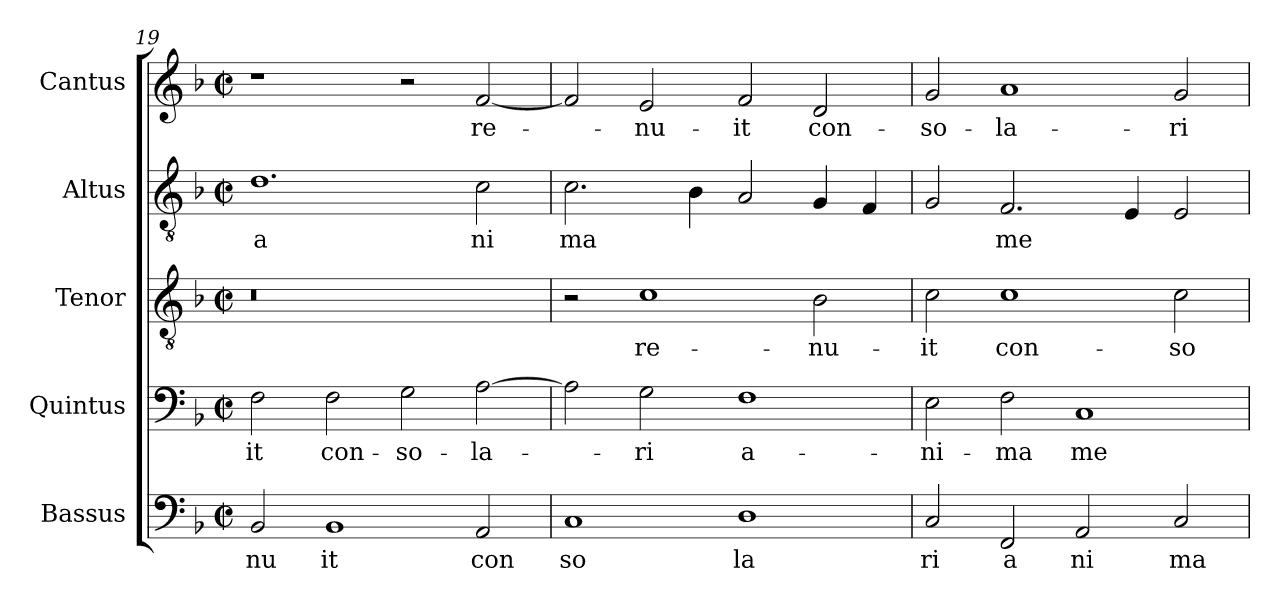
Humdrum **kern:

**kern	**text	**kern	**text	**kern	**text	**kern	**text	**kern	**text
*part5	*part5	*part4	*part4	*part3	*part3	*part2	*part2	*part1	*part1
*staff5	*staff5	*staff4	*staff4	*staff3	*staff3	*staff2	*staff2	*staff1	*staff1
*I"Bassus	*	*I"Quintus	*	*I"Tenor	*	*I"Altus	*	*I"Cantus	*
!!LO:PB:g=z
*clefF4	*	*clefF4	*	*clefGv2	*	*clefGv2	*	*clefG2	*
*k[b-]	*	*k[b-]	*	*k[b-]	*	*k[b-]	*	*k[b-]	*
*F:	*	*F:	*	*F:	*	*F:	*	*F:	*
*M2/2	*	*M2/2	*	*M2/2	*	*M2/2	*	*M2/2	*
*met(c|)	*	*met(c|)	*	*met(c|)	*	*met(c|)	*	*met(c|)	*
=19	=19	=19	=19	=19	=19	=19	=19	=19	=19
!	!LO:LY:b:cj	!	!LO:LY:b:cj	!	!	!	!LO:LY:b:cj	!	!
2BB-/	nu	2F\	it	0r	.	1.d	a	1r	.
!	!LO:LY:b:cj	!	!LO:LY:b:cj	!	!	!	!	!	!
1BB-	it	2F\	con-	.	.	.	.	.	.
!	!	!	!LO:LY:b:cj	!	!	!	!	!	!
.	.	2G\	-so-	.	.	.	.	2r	.
!	!LO:LY:b:cj	!	!LO:LY:b:cj	!	!	!	!LO:LY:b:cj	!	!LO:LY:b:cj
2AA/	con	[>2A\	-la-	.	.	2c\	ni	[<2f/	re-
=20	=20	=20	=20	=20	=20	=20	=20	=20	=20
!	!LO:LY:b:cj	!	!	!	!	!	!LO:LY:b	!	!
1C	so	2A\]	.	2r	.	2.c\	ma	2f/]	.
!	!	!	!LO:LY:b:cj	!	!LO:LY:b:cj	!	!	!	!LO:LY:b:cj
.	.	2G\	-ri	1c	re-	.	.	2e/	-nu-
.	.	.	.	.	.	4B-\	.	.	.
!	!LO:LY:b:cj	!	!LO:LY:b:cj	!	!	!	!	!	!LO:LY:b:cj
1D	la	1F	a-	.	.	2A/	.	2f/	-it
!	!	!	!	!	!LO:LY:b:cj	!	!	!	!LO:LY:b:cj
.	.	.	.	2B-\	-nu-	4G/	.	2d/	con-
.	.	.	.	.	.	4F/	.	.	.
=21	=21	=21	=21	=21	=21	=21	=21	=21	=21
!	!LO:LY:b:cj	!	!LO:LY:b:cj	!	!LO:LY:b:cj	!	!	!	!LO:LY:b:cj
2C/	ri	2E\	-ni-	2c\	-it	2G/	.	2g/	-so-
!	!LO:LY:b:cj	!	!LO:LY:b:cj	!	!LO:LY:b:cj	!	!LO:LY:b	!	!LO:LY:b:cj
2FF/	a	2F\	-ma	1c	con-	2.F/	me	1a	-la-
!	!LO:LY:b:cj	!	!LO:LY:b:cj	!	!	!	!	!	!
2AA/	ni	1C	me-	.	.	.	.	.	.
.	.	.	.	.	.	4E/	.	.	.
!	!LO:LY:b:cj	!	!	!	!LO:LY:b:cj	!	!	!	!LO:LY:b:cj
2C/	ma	.	.	2c\	-so-	2E/	.	2g/	-ri
=	=	=	=	=	=	=	=	=	=
*-	*-	*-	*-	*-	*-	*-	*-	*-	*-
